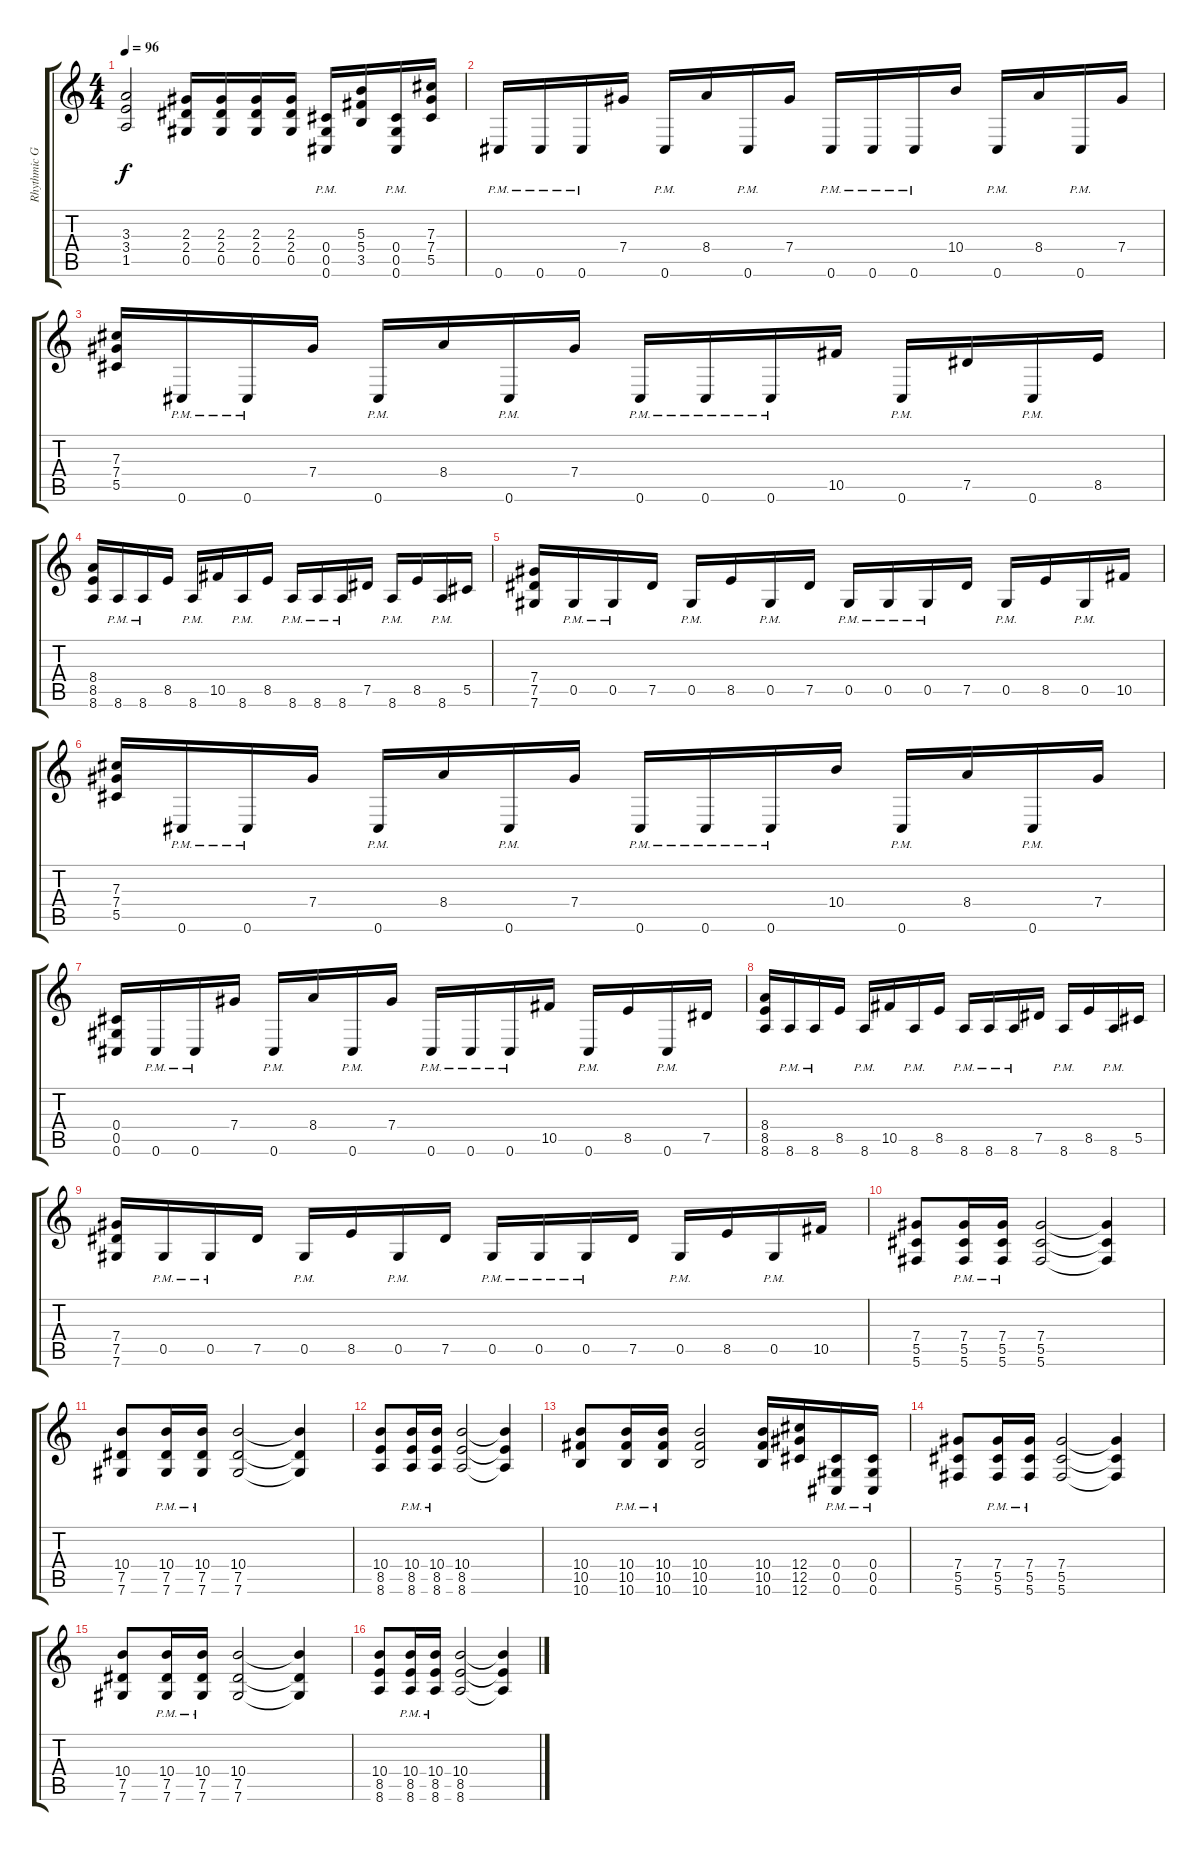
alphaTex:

\track ("Rhythmic Guitar" "Rhythmic G") {instrument distortionguitar}
\staff {score tabs}
\tuning (Eb4 Bb3 Gb3 Db3 Ab2 Db2) {hide}
\ts (4 4)
\tempo 96
\clef g2
\ks c
(3.3 3.4 1.5).2{dy f} (2.3 2.4 0.5).16 (2.3 2.4 0.5).16 (2.3 2.4 0.5).16 (2.3 2.4 0.5).16 (0.4{pm} 0.5{pm} 0.6{pm}).16 (5.3 5.4 3.5).16 (0.4{pm} 0.5{pm} 0.6{pm}).16 (7.3 7.4 5.5).16 |
0.6{pm}.16 0.6{pm}.16 0.6{pm}.16 7.4.16 0.6{pm}.16 8.4.16 0.6{pm}.16 7.4.16 0.6{pm}.16 0.6{pm}.16 0.6{pm}.16 10.4.16 0.6{pm}.16 8.4.16 0.6{pm}.16 7.4.16 |
(7.3 7.4 5.5).16 0.6{pm}.16 0.6{pm}.16 7.4.16 0.6{pm}.16 8.4.16 0.6{pm}.16 7.4.16 0.6{pm}.16 0.6{pm}.16 0.6{pm}.16 10.5.16 0.6{pm}.16 7.5.16 0.6{pm}.16 8.5.16 |
(8.4 8.5 8.6).16 8.6{pm}.16 8.6{pm}.16 8.5.16 8.6{pm}.16 10.5.16 8.6{pm}.16 8.5.16 8.6{pm}.16 8.6{pm}.16 8.6{pm}.16 7.5.16 8.6{pm}.16 8.5.16 8.6{pm}.16 5.5.16 |
(7.4 7.5 7.6).16 0.5{pm}.16 0.5{pm}.16 7.5.16 0.5{pm}.16 8.5.16 0.5{pm}.16 7.5.16 0.5{pm}.16 0.5{pm}.16 0.5{pm}.16 7.5.16 0.5{pm}.16 8.5.16 0.5{pm}.16 10.5.16 |
(7.3 7.4 5.5).16 0.6{pm}.16 0.6{pm}.16 7.4.16 0.6{pm}.16 8.4.16 0.6{pm}.16 7.4.16 0.6{pm}.16 0.6{pm}.16 0.6{pm}.16 10.4.16 0.6{pm}.16 8.4.16 0.6{pm}.16 7.4.16 |
(0.4 0.5 0.6).16 0.6{pm}.16 0.6{pm}.16 7.4.16 0.6{pm}.16 8.4.16 0.6{pm}.16 7.4.16 0.6{pm}.16 0.6{pm}.16 0.6{pm}.16 10.5.16 0.6{pm}.16 8.5.16 0.6{pm}.16 7.5.16 |
(8.4 8.5 8.6).16 8.6{pm}.16 8.6{pm}.16 8.5.16 8.6{pm}.16 10.5.16 8.6{pm}.16 8.5.16 8.6{pm}.16 8.6{pm}.16 8.6{pm}.16 7.5.16 8.6{pm}.16 8.5.16 8.6{pm}.16 5.5.16 |
(7.4 7.5 7.6).16 0.5{pm}.16 0.5{pm}.16 7.5.16 0.5{pm}.16 8.5.16 0.5{pm}.16 7.5.16 0.5{pm}.16 0.5{pm}.16 0.5{pm}.16 7.5.16 0.5{pm}.16 8.5.16 0.5{pm}.16 10.5.16 |
(7.4 5.5 5.6).8 (7.4{pm} 5.5{pm} 5.6{pm}).16 (7.4{pm} 5.5{pm} 5.6{pm}).16 (7.4 5.5 5.6).2 (7.4{t} 5.5{t} 5.6{t}).4 |
(10.4 7.5 7.6).8 (10.4{pm} 7.5{pm} 7.6{pm}).16 (10.4{pm} 7.5{pm} 7.6{pm}).16 (10.4 7.5 7.6).2 (10.4{t} 7.5{t} 7.6{t}).4 |
(10.4 8.5 8.6).8 (10.4{pm} 8.5{pm} 8.6{pm}).16 (10.4{pm} 8.5{pm} 8.6{pm}).16 (10.4 8.5 8.6).2 (10.4{t} 8.5{t} 8.6{t}).4 |
(10.4 10.5 10.6).8 (10.4{pm} 10.5{pm} 10.6{pm}).16 (10.4{pm} 10.5{pm} 10.6{pm}).16 (10.4 10.5 10.6).2 (10.4 10.5 10.6).16 (12.4 12.5 12.6).16 (0.4{pm} 0.5{pm} 0.6{pm}).16 (0.4{pm} 0.5{pm} 0.6{pm}).16 |
(7.4 5.5 5.6).8 (7.4{pm} 5.5{pm} 5.6{pm}).16 (7.4{pm} 5.5{pm} 5.6{pm}).16 (7.4 5.5 5.6).2 (7.4{t} 5.5{t} 5.6{t}).4 |
(10.4 7.5 7.6).8 (10.4{pm} 7.5{pm} 7.6{pm}).16 (10.4{pm} 7.5{pm} 7.6{pm}).16 (10.4 7.5 7.6).2 (10.4{t} 7.5{t} 7.6{t}).4 |
(10.4 8.5 8.6).8 (10.4{pm} 8.5{pm} 8.6{pm}).16 (10.4{pm} 8.5{pm} 8.6{pm}).16 (10.4 8.5 8.6).2 (10.4{t} 8.5{t} 8.6{t}).4
